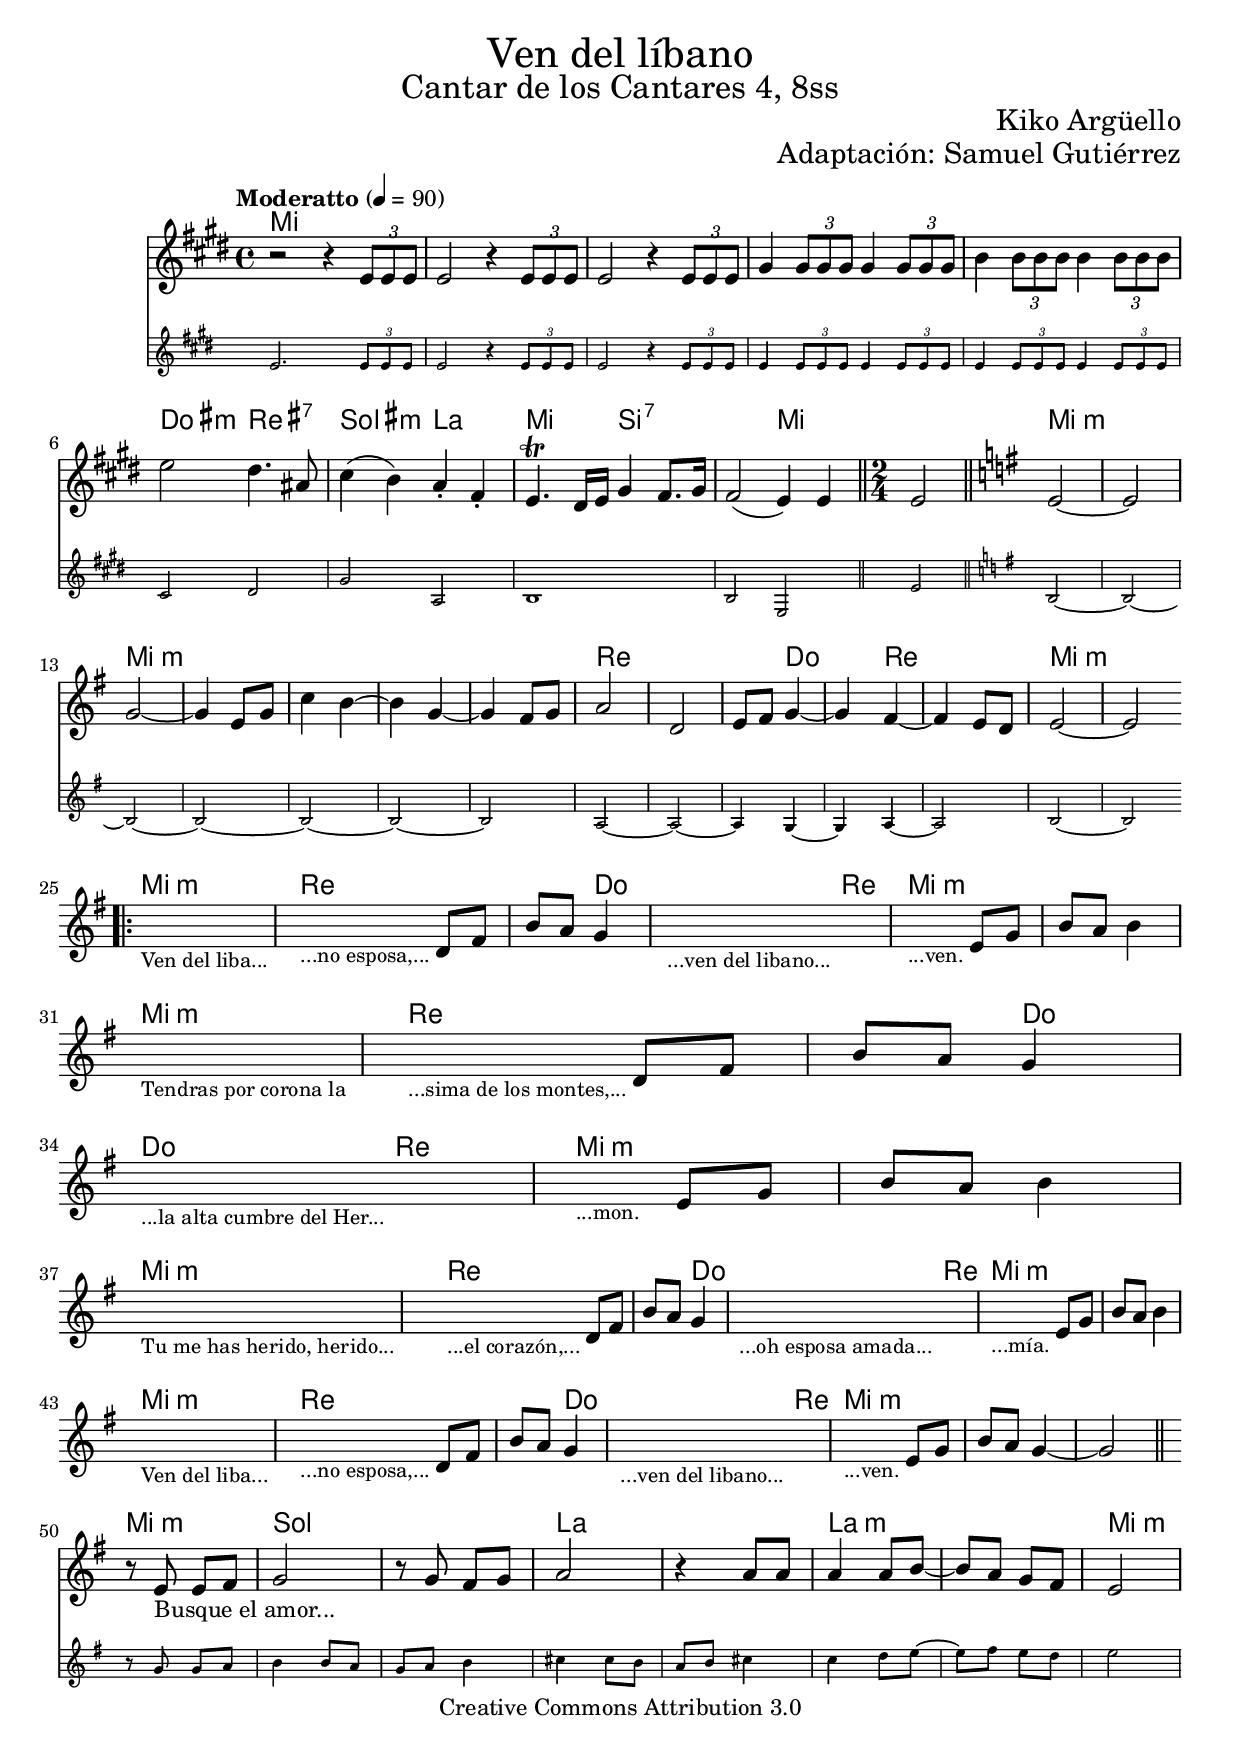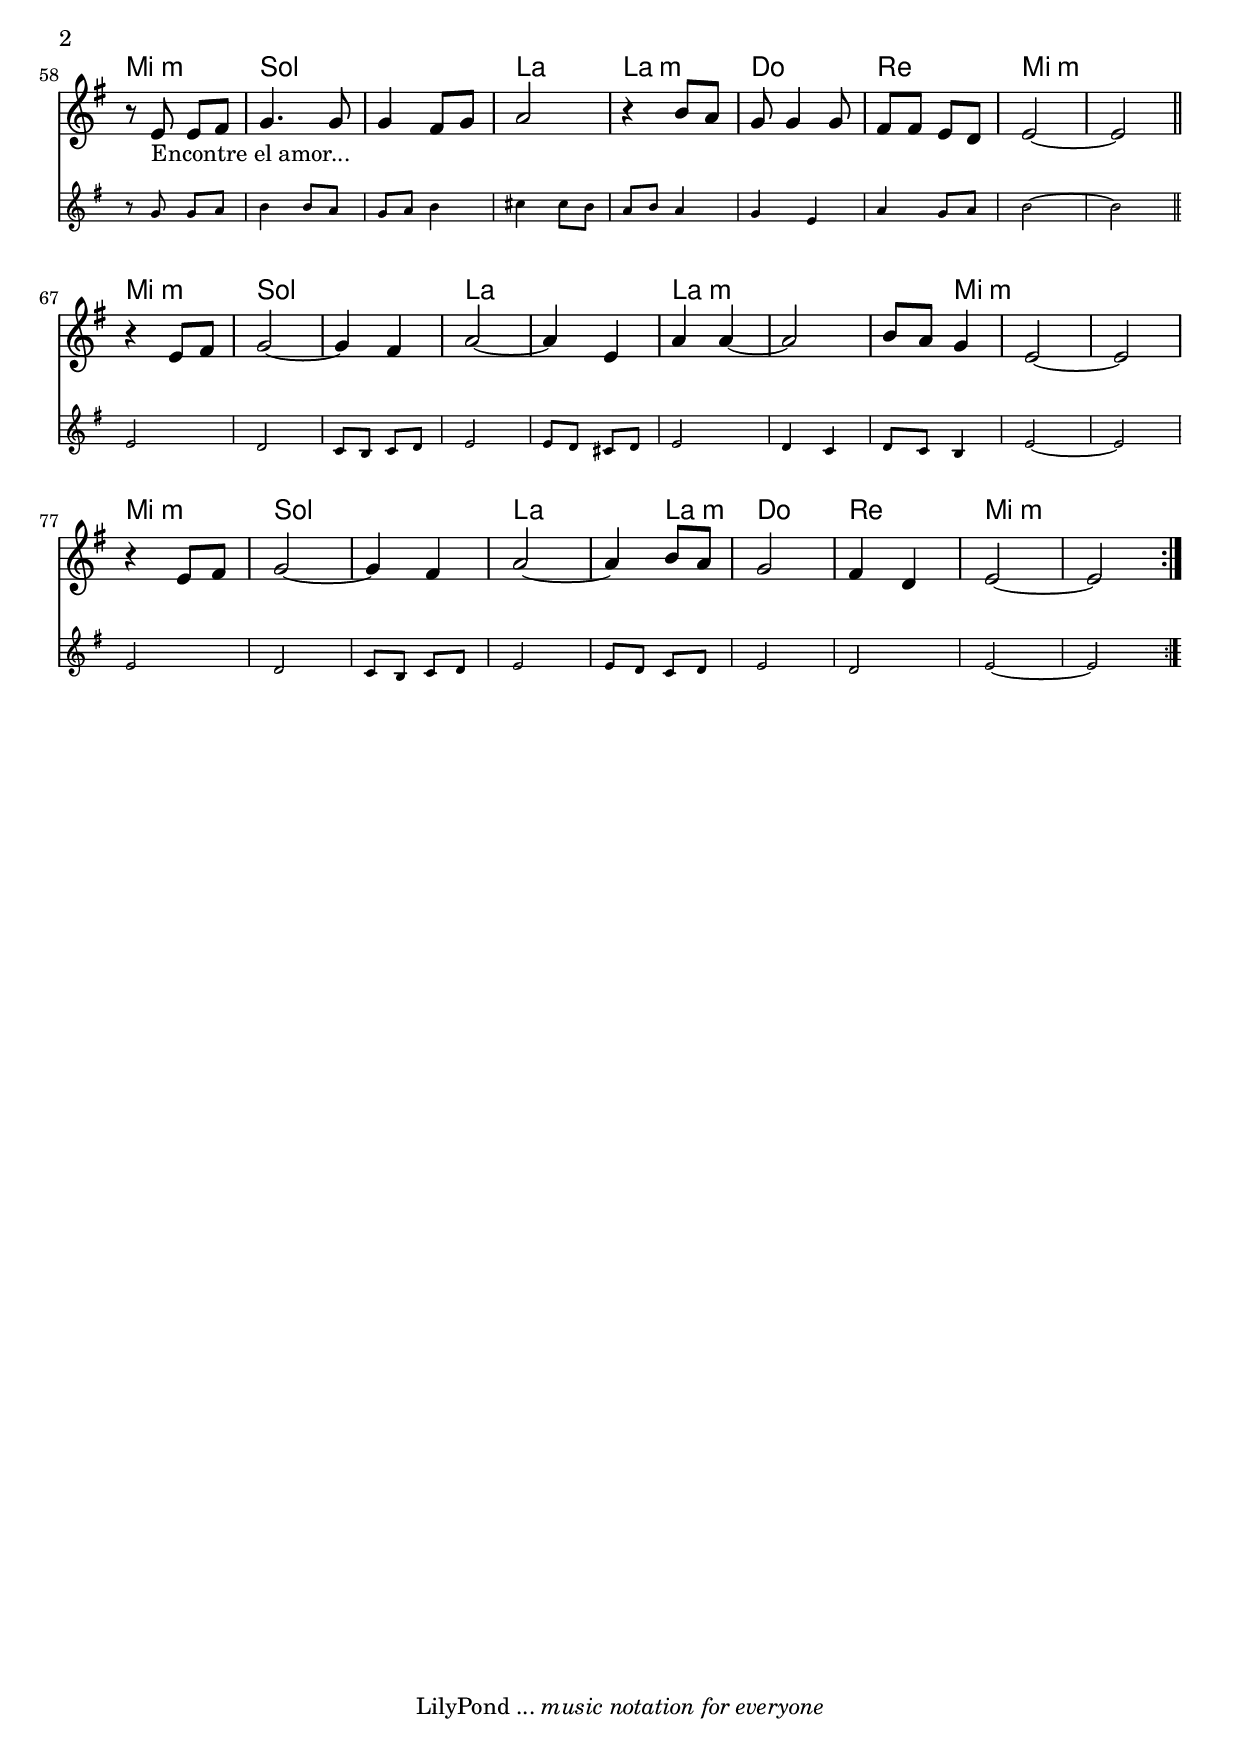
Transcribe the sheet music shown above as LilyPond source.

% ****************************************************************
%	Titulos del Archivo - Voz/Instrumento
%	by serach.sam@
% ****************************************************************
\language "espanol"
\version "2.23.2"

% --- Includes
%\include "texto.ily"

% --- Tamaño del pentagrama
%#(set-global-staff-size 15)

% --- Parametro globales
global = {
  \tempo "Moderatto" 4 = 90
  \key mi \major
  \time 4/4
  s1*9
  \bar "||"
  \time 2/4
  s2
  \bar "||"
  \key mi \minor
  s2*14
  \bar "|."
}

% --- Cabecera
\markup { \fill-line { \center-column { \fontsize #5 "Ven del líbano" \fontsize #3 "Cantar de los Cantares 4, 8ss" } } }
\markup { \fill-line { "" \center-column { \fontsize #2 "Kiko Argüello" } } }
\markup { \fill-line { "" \center-column { \fontsize #2 "Adaptación: Samuel Gutiérrez" } } }
\header {
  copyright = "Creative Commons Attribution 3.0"
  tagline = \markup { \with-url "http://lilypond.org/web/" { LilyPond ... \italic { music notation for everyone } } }
  breakbefore = ##t
}

% --- Musica
instrumento = \relative do' {
  %\compressEmptyMeasures
  %Escribir la musica aqui...

  <<
    {
      r2 r4 \tuplet 3/2 {mi8 mi mi} |
      mi2 r4 \tuplet 3/2 {mi8 mi mi} |
      mi2 r4 \tuplet 3/2 {mi8 mi mi} |
      sols4 \tuplet 3/2 {sols8 sols sols} sols4 \tuplet 3/2 {sols8 sols sols} |
      si4 \tuplet 3/2 {si8 si si} si4 \tuplet 3/2 {si8 si si} |
      mi2 res4. las8 |
      dos4( si) la-. fas-. |
      mi4.\trill res16 mi sols4 fas8. sols16 |
      fas2( mi4) mi |
      mi2 |
      mi2~ |
      mi2 |
      sol2~ |
      sol4 mi8 sol |
      do4 si4~ |
      si4 sol4~ |
      sol4 fas8 sol |
      la2 |
      re,2 |
      mi8 fas sol4~ |
      sol4 fas4~ |
      fas4 mi8 re |
      mi2~ |
      mi2 | \break
    }
    \new Staff \with {
      \remove "Time_signature_engraver"
      alignAboveContext = "main"
      \magnifyStaff #2/3
      %\override VerticalAxisGroup.default-staff-staff-spacing = #'((basic-distance . 6) (padding . -10))
    }
    {
      \key mi \major
      \set Staff.midiInstrument = #"flute"
      mi2. \tuplet 3/2 {mi8 mi mi} |
      mi2 r4 \tuplet 3/2 {mi8 mi mi} |
      mi2 r4 \tuplet 3/2 {mi8 mi mi} |
      mi4 \tuplet 3/2 {mi8 mi mi} mi4 \tuplet 3/2 {mi8 mi mi} |
      mi4 \tuplet 3/2 {mi8 mi mi} mi4 \tuplet 3/2 {mi8 mi mi} |
      dos2 res2 |
      sols2 la,2 |
      si1 |
      si2 mi,2 |
      \time 2/4
      mi'2 |
      \key mi \minor
      si2~ |
      si2~ |
      si2~ |
      si2~ |
      si2~ |
      si2~ |
      si2 |
      la2~ |
      la2~ |
      la4 sol~ |
      sol4 la~ |
      la2 |
      si2~ |
      si2 |
    }
  >>

  \bar ".|:"
  \textLengthOn
  s2_\markup\center-column {\small "Ven del liba..."} |
  s4_\markup\center-column {\small "...no esposa,..."} re8 fas |
  si8 la sol4 |
  s2_\markup\center-column {\small "...ven del libano..."} |
  s4_\markup\center-column {\small "...ven."} mi8 sol |
  si8 la si4 | \break
  s2_\markup\center-column {\small "Tendras por corona la"} |
  s4_\markup\center-column {\small "...sima de los montes,..."} re,8 fas |
  si8 la sol4 |
  s2_\markup\center-column {\small "...la alta cumbre del Her..."} |
  s4_\markup\center-column {\small "...mon."} mi8 sol |
  si8 la si4 | \break
  s2_\markup\center-column {\small "Tu me has herido, herido..."} |
  s4_\markup\center-column {\small "...el corazón,..."} re,8 fas |
  si8 la sol4 |
  s2_\markup\center-column {\small "...oh esposa amada..."} |
  s4_\markup\center-column {\small "...mía."} mi8 sol |
  si8 la si4 | \break
  s2_\markup\center-column {\small "Ven del liba..."} |
  s4_\markup\center-column {\small "...no esposa,..."} re,8 fas |
  si8 la sol4 |
  s2_\markup\center-column {\small "...ven del libano..."} |
  s4_\markup\center-column {\small "...ven."} mi8 sol |
  si8 la sol4~ |
  sol2 | \break
  \textLengthOff
  \bar "||"

  <<
    {
      r8 mi_\markup{"Busque el amor..."} mi fas |
      sol2 |
      r8 sol8 fas8 sol |
      la2 |
      r4 la8 la |
      la4 la8 si8~
      si8 la8 sol8 fas |
      mi2 | \break
      r8 mi_\markup{"Encontre el amor..."} mi fas |
      sol4. sol8 |
      sol4 fas8 sol |
      la2 |
      r4 si8 la |
      sol8 sol4 sol8 |
      fas fas mi re8 |
      mi2~ |
      mi2 | \bar "||" \break

      r4 mi8 fas |
      sol2~ |
      sol4 fas |
      la2~ |
      la4 mi |
      la4 la~ |
      la2 |
      si8 la sol4 |
      mi2~ |
      mi2 | \break
      r4 mi8 fas |
      sol2~ |
      sol4 fas |
      la2~ |
      la4 si8 la |
      sol2 |
      fas4 re |
      mi2~ |
      mi2 |
    }
    \new Staff \with {
      \remove "Time_signature_engraver"
      alignAboveContext = "main"
      \magnifyStaff #2/3
      %\override VerticalAxisGroup.default-staff-staff-spacing = #'((basic-distance . 6) (padding . -10))
    }
    {
      \key mi \minor
      \set Staff.midiInstrument = #"flute"
      r8 sol sol la |
      si4 si8 la |
      sol8 la si4 |
      dos4 dos8 si |
      la8 si dos4 |
      do4 re8 mi~ |
      mi8 fas mi re |
      mi2 |
      r8 sol, sol la |
      si4 si8 la |
      sol8 la si4 |
      dos4 dos8 si |
      la8 si la4 |
      sol4 mi |
      la4 sol8 la |
      si2~ |
      si2 |
      mi,2 |
      re2 |
      do8 si do re |
      mi2 |
      mi8 re dos re |
      mi2 |
      re4 do |
      re8 do si4 |
      mi2~ |
      mi2 |
      mi2 |
      re2 |
      do8 si do re |
      mi2 |
      mi8 re do re |
      mi2 |
      re2 |
      mi2~ |
      mi2 |
      \bar ":|."
    }
  >>
}

% --- Acordes
acordes = \new ChordNames {
  \set ChordNames.midiInstrument = "church organ"
  \set ChordNames.midiMaximumVolume = #0.5
  \set chordChanges = ##t
  \chordmode {
    \italianChords

    mi1 |
    mi1 |
    mi1 |
    mi1 |
    mi1 |
    dos2:m res2:7 |
    sols2:m la2 |
    mi2 si2:7 |
    si2:7 mi2 |
    mi2 |
    mi2:m
    mi2:m
    mi2:m
    mi2:m
    mi2:m
    mi2:m
    mi2:m
    re2
    re2
    re4 do4
    do4 re4
    re2
    mi2:m
    mi2:m

    mi2:m |
    re2 |
    re4 do4 |
    do4 re4 |
    mi2:m |
    mi2:m |
    mi2:m |
    re2 |
    re4 do4 |
    do4 re4 |
    mi2:m |
    mi2:m |
    mi2:m |
    re2 |
    re4 do4 |
    do4 re4 |
    mi2:m |
    mi2:m |
    mi2:m |
    re2 |
    re4 do4 |
    do4 re4 |
    mi2:m
    mi2:m

    mi2:m
    mi2:m
    sol2
    sol2
    la2
    la2
    la2:m
    la2:m
    mi2:m
    mi2:m
    sol2
    sol2
    la2
    la2:m
    do2
    re2
    mi2:m
    mi2:m

    mi2:m
    sol2
    sol2
    la2
    la2
    la2:m
    la2:m
    la4:m mi4:m
    mi2:m
    mi2:m
    mi2:m
    sol2
    sol2
    la2
    la4 la4:m
    do2
    re2
    mi2:m
    mi2:m
  }
}

% --- Partitura
\score {
  <<
    \acordes
    \new Staff {
      <<
        \set Staff.midiInstrument = #"oboe"
        \global
        \instrumento
      >>
    }
  >>
  \midi {}
  \layout {}
}

% --- Pagina
\paper {
  #( set-default-paper-size "letter" )
}